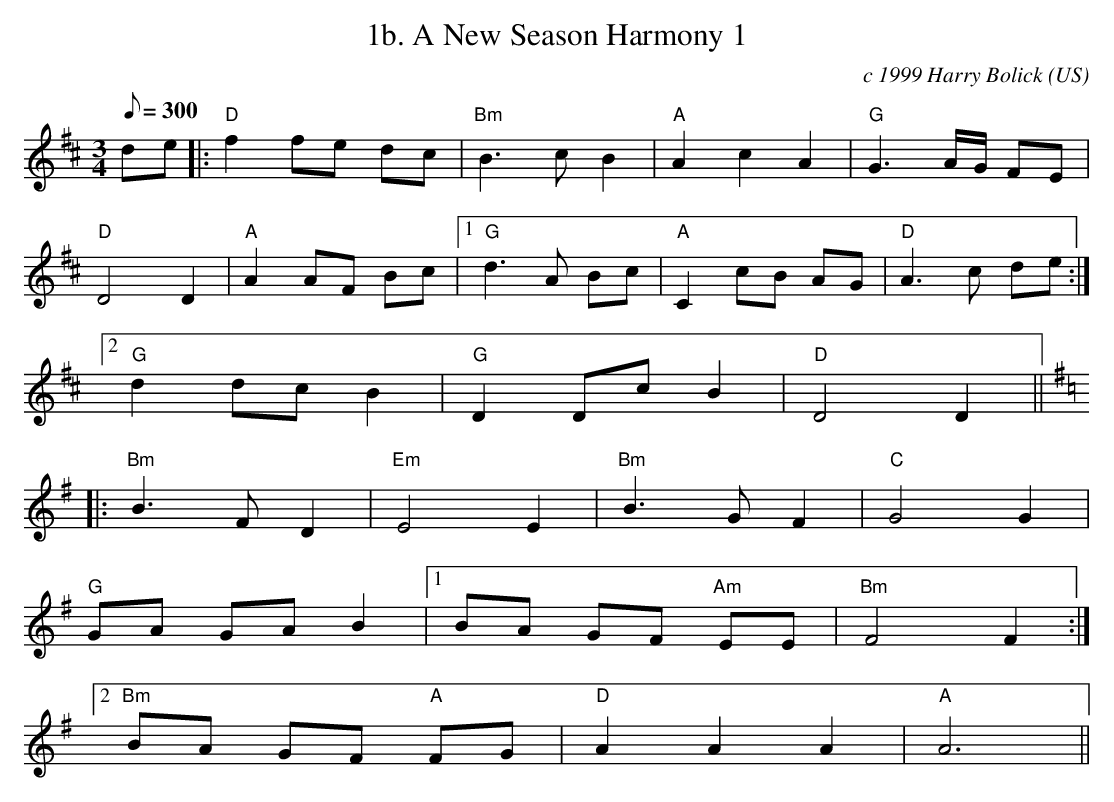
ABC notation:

X:1
T:1b. A New Season Harmony 1
C:c 1999 Harry Bolick
O:US
M:3/4
L:1/8
Q:300
K:D
de|:"D" f2 fe dc | "Bm" B3 cB2 |"A" A2 c2 A2 |"G" G3 A/2G/2 FE |
"D" D4 D2 | "A" A2 AF Bc | [1 "G" d3 A Bc | "A" C2 cB AG |"D" A3 c de :|
[2 "G" d2 dc B2| "G" D2 Dc B2 | "D" D4 D2 ||
K:G
|:"Bm" B3 F D2 | "Em" E4 E2 |"Bm" B3 G F2 |"C" G4 G2 |
"G" GA GA B2 |[1 BA GF "Am" EE | "Bm" F4 F2 :|
[2 "Bm" BA GF "A" FG | "D" A2 A2 A2 | "A" A6 ||
